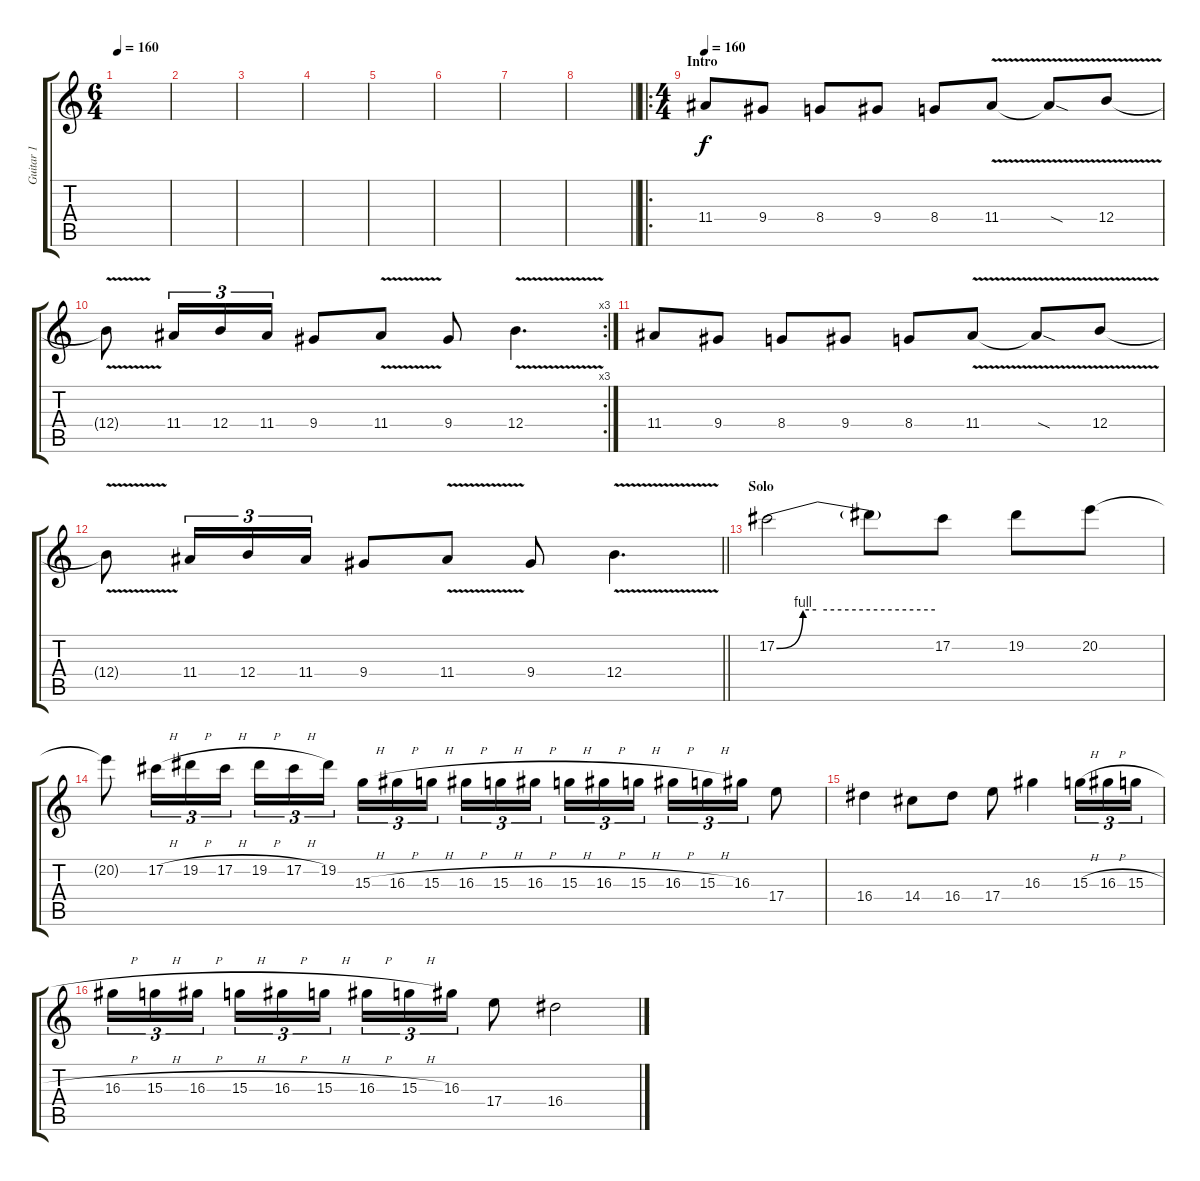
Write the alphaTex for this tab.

\track ("Guitar 1" "Guitar 1") {instrument distortionguitar}
\staff {score tabs}
\tuning (Db4 Ab3 E3 B2 Gb2 Db2) {hide}
\ts (6 4)
\tempo 160
\tempo 80
\tempo 160
\clef g2
\ks c
|
|
|
|
|
|
|
\barLineRight lightlight
|
\ro
\ts (4 4)
\section ("" "Intro")
\tempo 160
11.4.8 9.4.8 8.4.8 9.4.8 8.4.8 11.4{v}.8 11.4{sod t}.8 12.4{v}.8 |
\rc 3
12.4{t}.8 11.4.16{tu (3 2)} 12.4.16{tu (3 2)} 11.4.16{tu (3 2)} 9.4.8 11.4{v}.8 9.4.8 12.4{v}.4{d} |
11.4.8 9.4.8 8.4.8 9.4.8 8.4.8 11.4{v}.8 11.4{sod t}.8 12.4{v}.8 |
\barLineRight lightlight
12.4{t}.8 11.4.16{tu (3 2)} 12.4.16{tu (3 2)} 11.4.16{tu (3 2)} 9.4.8 11.4{v}.8 9.4.8 12.4{v}.4{d} |
\section ("" "Solo")
17.2{be (custom 0 0 10 4 15 4 30 4 60 4)}.2 17.2{t}.8 17.2.8 19.2.8 20.2.8 |
20.2{t}.8 17.2{h}.16{tu (3 2)} 19.2{h}.16{tu (3 2)} 17.2{h}.16{tu (3 2)} 19.2{h}.16{tu (3 2)} 17.2{h}.16{tu (3 2)} 19.2.16{tu (3 2) beam splitsecondary} 15.3{h}.16{tu (3 2)} 16.3{h}.16{tu (3 2)} 15.3{h}.16{tu (3 2)} 16.3{h}.16{tu (3 2)} 15.3{h}.16{tu (3 2)} 16.3{h}.16{tu (3 2) beam splitsecondary} 15.3{h}.16{tu (3 2)} 16.3{h}.16{tu (3 2)} 15.3{h}.16{tu (3 2)} 16.3{h}.16{tu (3 2)} 15.3{h}.16{tu (3 2)} 16.3.16{tu (3 2)} 17.4.8 |
16.4.4 14.4.8 16.4.8 17.4.8 16.3.4 15.3{h}.16{tu (3 2)} 16.3{h}.16{tu (3 2)} 15.3{h}.16{tu (3 2)} |
16.3{h}.16{tu (3 2)} 15.3{h}.16{tu (3 2)} 16.3{h}.16{tu (3 2) beam splitsecondary} 15.3{h}.16{tu (3 2)} 16.3{h}.16{tu (3 2)} 15.3{h}.16{tu (3 2)} 16.3{h}.16{tu (3 2)} 15.3{h}.16{tu (3 2)} 16.3.16{tu (3 2)} 17.4.8 16.4.2
